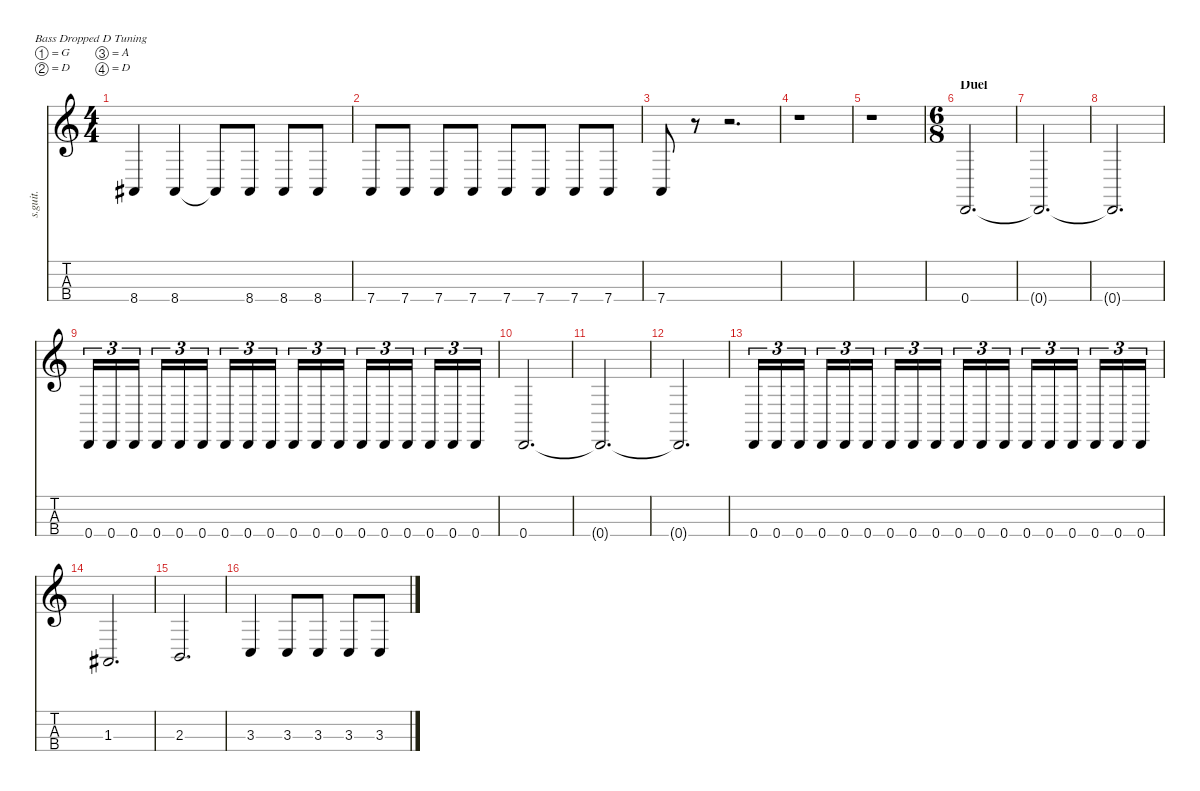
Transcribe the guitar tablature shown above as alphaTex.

\defaultSystemsLayout 4
\hideDynamics
\bracketExtendMode nobrackets
\track ("Johnny Christ" "s.guit.") {instrument electricbasspick}
\staff {score tabs}
\tuning (G2 D2 A1 D1)
\ts (4 4)
\tempo (130 hide)
\clef g2
\ks c
8.4{acc #}.4{lyrics (0 "") lyrics (1 "") lyrics (2 "") lyrics (3 "") lyrics (4 "") dy fff} 8.4{acc #}.4{lyrics (0 "") lyrics (1 "") lyrics (2 "") lyrics (3 "") lyrics (4 "")} 8.4{t acc #}.8{lyrics (0 "") lyrics (1 "") lyrics (2 "") lyrics (3 "") lyrics (4 "")} 8.4{acc #}.8{lyrics (0 "") lyrics (1 "") lyrics (2 "") lyrics (3 "") lyrics (4 "")} 8.4{acc #}.8{lyrics (0 "") lyrics (1 "") lyrics (2 "") lyrics (3 "") lyrics (4 "")} 8.4{acc #}.8{lyrics (0 "") lyrics (1 "") lyrics (2 "") lyrics (3 "") lyrics (4 "")} |
7.4.8{lyrics (0 "") lyrics (1 "") lyrics (2 "") lyrics (3 "") lyrics (4 "")} 7.4.8{lyrics (0 "") lyrics (1 "") lyrics (2 "") lyrics (3 "") lyrics (4 "")} 7.4.8{lyrics (0 "") lyrics (1 "") lyrics (2 "") lyrics (3 "") lyrics (4 "")} 7.4.8{lyrics (0 "") lyrics (1 "") lyrics (2 "") lyrics (3 "") lyrics (4 "")} 7.4.8{lyrics (0 "") lyrics (1 "") lyrics (2 "") lyrics (3 "") lyrics (4 "")} 7.4.8{lyrics (0 "") lyrics (1 "") lyrics (2 "") lyrics (3 "") lyrics (4 "")} 7.4.8{lyrics (0 "") lyrics (1 "") lyrics (2 "") lyrics (3 "") lyrics (4 "")} 7.4.8{lyrics (0 "") lyrics (1 "") lyrics (2 "") lyrics (3 "") lyrics (4 "")} |
7.4.8{lyrics (0 "") lyrics (1 "") lyrics (2 "") lyrics (3 "") lyrics (4 "")} r.8 r.2{d} |
r.1 |
r.1 |
\ts (6 8)
\beaming (8 2 2 2 2)
\section ("" "Duel")
0.4.2{d lyrics (0 "") lyrics (1 "") lyrics (2 "") lyrics (3 "") lyrics (4 "")} |
0.4{t}.2{d lyrics (0 "") lyrics (1 "") lyrics (2 "") lyrics (3 "") lyrics (4 "")} |
0.4{t}.2{d lyrics (0 "") lyrics (1 "") lyrics (2 "") lyrics (3 "") lyrics (4 "")} |
0.4.16{tu (3 2) lyrics (0 "") lyrics (1 "") lyrics (2 "") lyrics (3 "") lyrics (4 "")} 0.4.16{tu (3 2) lyrics (0 "") lyrics (1 "") lyrics (2 "") lyrics (3 "") lyrics (4 "")} 0.4.16{tu (3 2) lyrics (0 "") lyrics (1 "") lyrics (2 "") lyrics (3 "") lyrics (4 "")} 0.4.16{tu (3 2) lyrics (0 "") lyrics (1 "") lyrics (2 "") lyrics (3 "") lyrics (4 "")} 0.4.16{tu (3 2) lyrics (0 "") lyrics (1 "") lyrics (2 "") lyrics (3 "") lyrics (4 "")} 0.4.16{tu (3 2) lyrics (0 "") lyrics (1 "") lyrics (2 "") lyrics (3 "") lyrics (4 "")} 0.4.16{tu (3 2) lyrics (0 "") lyrics (1 "") lyrics (2 "") lyrics (3 "") lyrics (4 "")} 0.4.16{tu (3 2) lyrics (0 "") lyrics (1 "") lyrics (2 "") lyrics (3 "") lyrics (4 "")} 0.4.16{tu (3 2) lyrics (0 "") lyrics (1 "") lyrics (2 "") lyrics (3 "") lyrics (4 "")} 0.4.16{tu (3 2) lyrics (0 "") lyrics (1 "") lyrics (2 "") lyrics (3 "") lyrics (4 "")} 0.4.16{tu (3 2) lyrics (0 "") lyrics (1 "") lyrics (2 "") lyrics (3 "") lyrics (4 "")} 0.4.16{tu (3 2) lyrics (0 "") lyrics (1 "") lyrics (2 "") lyrics (3 "") lyrics (4 "")} 0.4.16{tu (3 2) lyrics (0 "") lyrics (1 "") lyrics (2 "") lyrics (3 "") lyrics (4 "")} 0.4.16{tu (3 2) lyrics (0 "") lyrics (1 "") lyrics (2 "") lyrics (3 "") lyrics (4 "")} 0.4.16{tu (3 2) lyrics (0 "") lyrics (1 "") lyrics (2 "") lyrics (3 "") lyrics (4 "")} 0.4.16{tu (3 2) lyrics (0 "") lyrics (1 "") lyrics (2 "") lyrics (3 "") lyrics (4 "")} 0.4.16{tu (3 2) lyrics (0 "") lyrics (1 "") lyrics (2 "") lyrics (3 "") lyrics (4 "")} 0.4.16{tu (3 2) lyrics (0 "") lyrics (1 "") lyrics (2 "") lyrics (3 "") lyrics (4 "")} |
0.4.2{d lyrics (0 "") lyrics (1 "") lyrics (2 "") lyrics (3 "") lyrics (4 "")} |
0.4{t}.2{d lyrics (0 "") lyrics (1 "") lyrics (2 "") lyrics (3 "") lyrics (4 "")} |
0.4{t}.2{d lyrics (0 "") lyrics (1 "") lyrics (2 "") lyrics (3 "") lyrics (4 "")} |
0.4.16{tu (3 2) lyrics (0 "") lyrics (1 "") lyrics (2 "") lyrics (3 "") lyrics (4 "")} 0.4.16{tu (3 2) lyrics (0 "") lyrics (1 "") lyrics (2 "") lyrics (3 "") lyrics (4 "")} 0.4.16{tu (3 2) lyrics (0 "") lyrics (1 "") lyrics (2 "") lyrics (3 "") lyrics (4 "")} 0.4.16{tu (3 2) lyrics (0 "") lyrics (1 "") lyrics (2 "") lyrics (3 "") lyrics (4 "")} 0.4.16{tu (3 2) lyrics (0 "") lyrics (1 "") lyrics (2 "") lyrics (3 "") lyrics (4 "")} 0.4.16{tu (3 2) lyrics (0 "") lyrics (1 "") lyrics (2 "") lyrics (3 "") lyrics (4 "")} 0.4.16{tu (3 2) lyrics (0 "") lyrics (1 "") lyrics (2 "") lyrics (3 "") lyrics (4 "")} 0.4.16{tu (3 2) lyrics (0 "") lyrics (1 "") lyrics (2 "") lyrics (3 "") lyrics (4 "")} 0.4.16{tu (3 2) lyrics (0 "") lyrics (1 "") lyrics (2 "") lyrics (3 "") lyrics (4 "")} 0.4.16{tu (3 2) lyrics (0 "") lyrics (1 "") lyrics (2 "") lyrics (3 "") lyrics (4 "")} 0.4.16{tu (3 2) lyrics (0 "") lyrics (1 "") lyrics (2 "") lyrics (3 "") lyrics (4 "")} 0.4.16{tu (3 2) lyrics (0 "") lyrics (1 "") lyrics (2 "") lyrics (3 "") lyrics (4 "")} 0.4.16{tu (3 2) lyrics (0 "") lyrics (1 "") lyrics (2 "") lyrics (3 "") lyrics (4 "")} 0.4.16{tu (3 2) lyrics (0 "") lyrics (1 "") lyrics (2 "") lyrics (3 "") lyrics (4 "")} 0.4.16{tu (3 2) lyrics (0 "") lyrics (1 "") lyrics (2 "") lyrics (3 "") lyrics (4 "")} 0.4.16{tu (3 2) lyrics (0 "") lyrics (1 "") lyrics (2 "") lyrics (3 "") lyrics (4 "")} 0.4.16{tu (3 2) lyrics (0 "") lyrics (1 "") lyrics (2 "") lyrics (3 "") lyrics (4 "")} 0.4.16{tu (3 2) lyrics (0 "") lyrics (1 "") lyrics (2 "") lyrics (3 "") lyrics (4 "")} |
1.3{acc #}.2{d lyrics (0 "") lyrics (1 "") lyrics (2 "") lyrics (3 "") lyrics (4 "")} |
2.3.2{d lyrics (0 "") lyrics (1 "") lyrics (2 "") lyrics (3 "") lyrics (4 "")} |
3.3.4{lyrics (0 "") lyrics (1 "") lyrics (2 "") lyrics (3 "") lyrics (4 "")} 3.3.8{lyrics (0 "") lyrics (1 "") lyrics (2 "") lyrics (3 "") lyrics (4 "")} 3.3.8{lyrics (0 "") lyrics (1 "") lyrics (2 "") lyrics (3 "") lyrics (4 "")} 3.3.8{lyrics (0 "") lyrics (1 "") lyrics (2 "") lyrics (3 "") lyrics (4 "")} 3.3.8{lyrics (0 "") lyrics (1 "") lyrics (2 "") lyrics (3 "") lyrics (4 "")}
